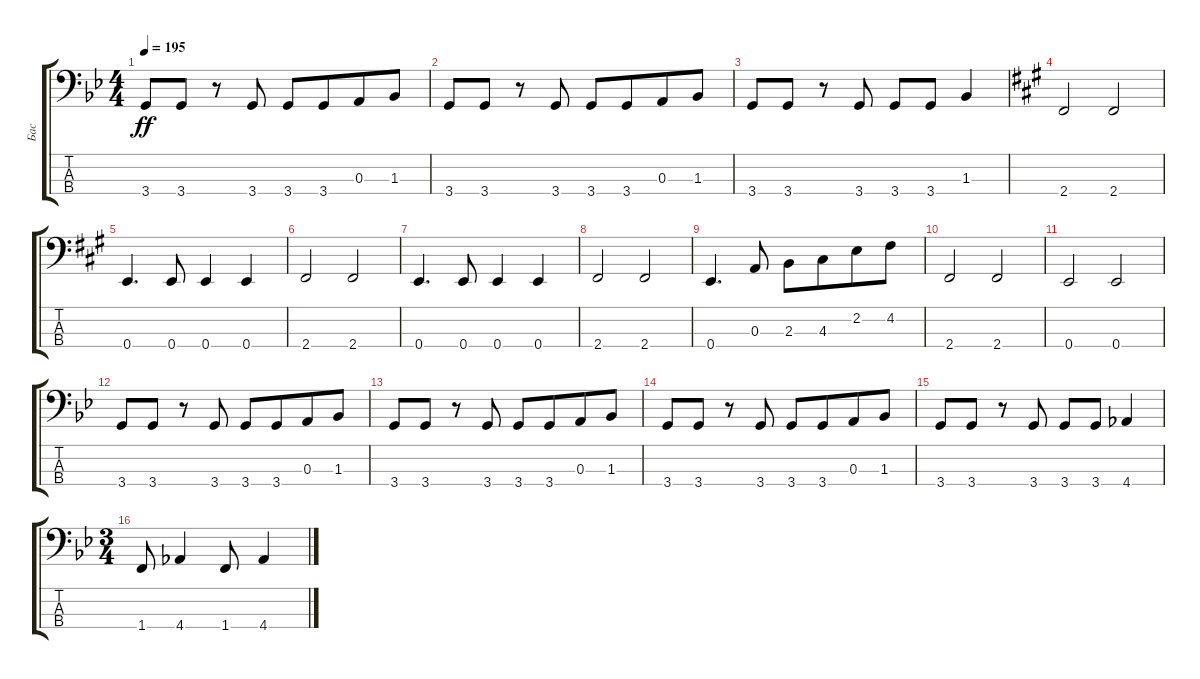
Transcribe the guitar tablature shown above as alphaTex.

\track ("Бас" "Бас") {instrument electricbassfinger}
\staff {score tabs}
\tuning (G2 D2 A1 E1) {hide}
\ts (4 4)
\tempo 195
\clef f4
\ks gminor
3.4.8{dy ff} 3.4.8 r.8 3.4.8 3.4.8 3.4.8{beam merge} 0.3.8 1.3.8 |
3.4.8 3.4.8 r.8 3.4.8 3.4.8 3.4.8{beam merge} 0.3.8 1.3.8 |
3.4.8 3.4.8 r.8 3.4.8 3.4.8 3.4.8 1.3.4 |
\ks f#minor
2.4.2 2.4.2 |
0.4.4{d} 0.4.8 0.4.4 0.4.4 |
2.4.2 2.4.2 |
0.4.4{d} 0.4.8 0.4.4 0.4.4 |
2.4.2 2.4.2 |
0.4.4{d} 0.3.8 2.3.8 4.3.8{beam merge} 2.2.8 4.2.8 |
2.4.2 2.4.2 |
0.4.2 0.4.2 |
\ks gminor
3.4.8 3.4.8 r.8 3.4.8 3.4.8 3.4.8{beam merge} 0.3.8 1.3.8 |
3.4.8 3.4.8 r.8 3.4.8 3.4.8 3.4.8{beam merge} 0.3.8 1.3.8 |
3.4.8 3.4.8 r.8 3.4.8 3.4.8 3.4.8{beam merge} 0.3.8 1.3.8 |
3.4.8 3.4.8 r.8 3.4.8 3.4.8 3.4.8 4.4.4 |
\ts (3 4)
1.4.8 4.4.4 1.4.8 4.4.4
